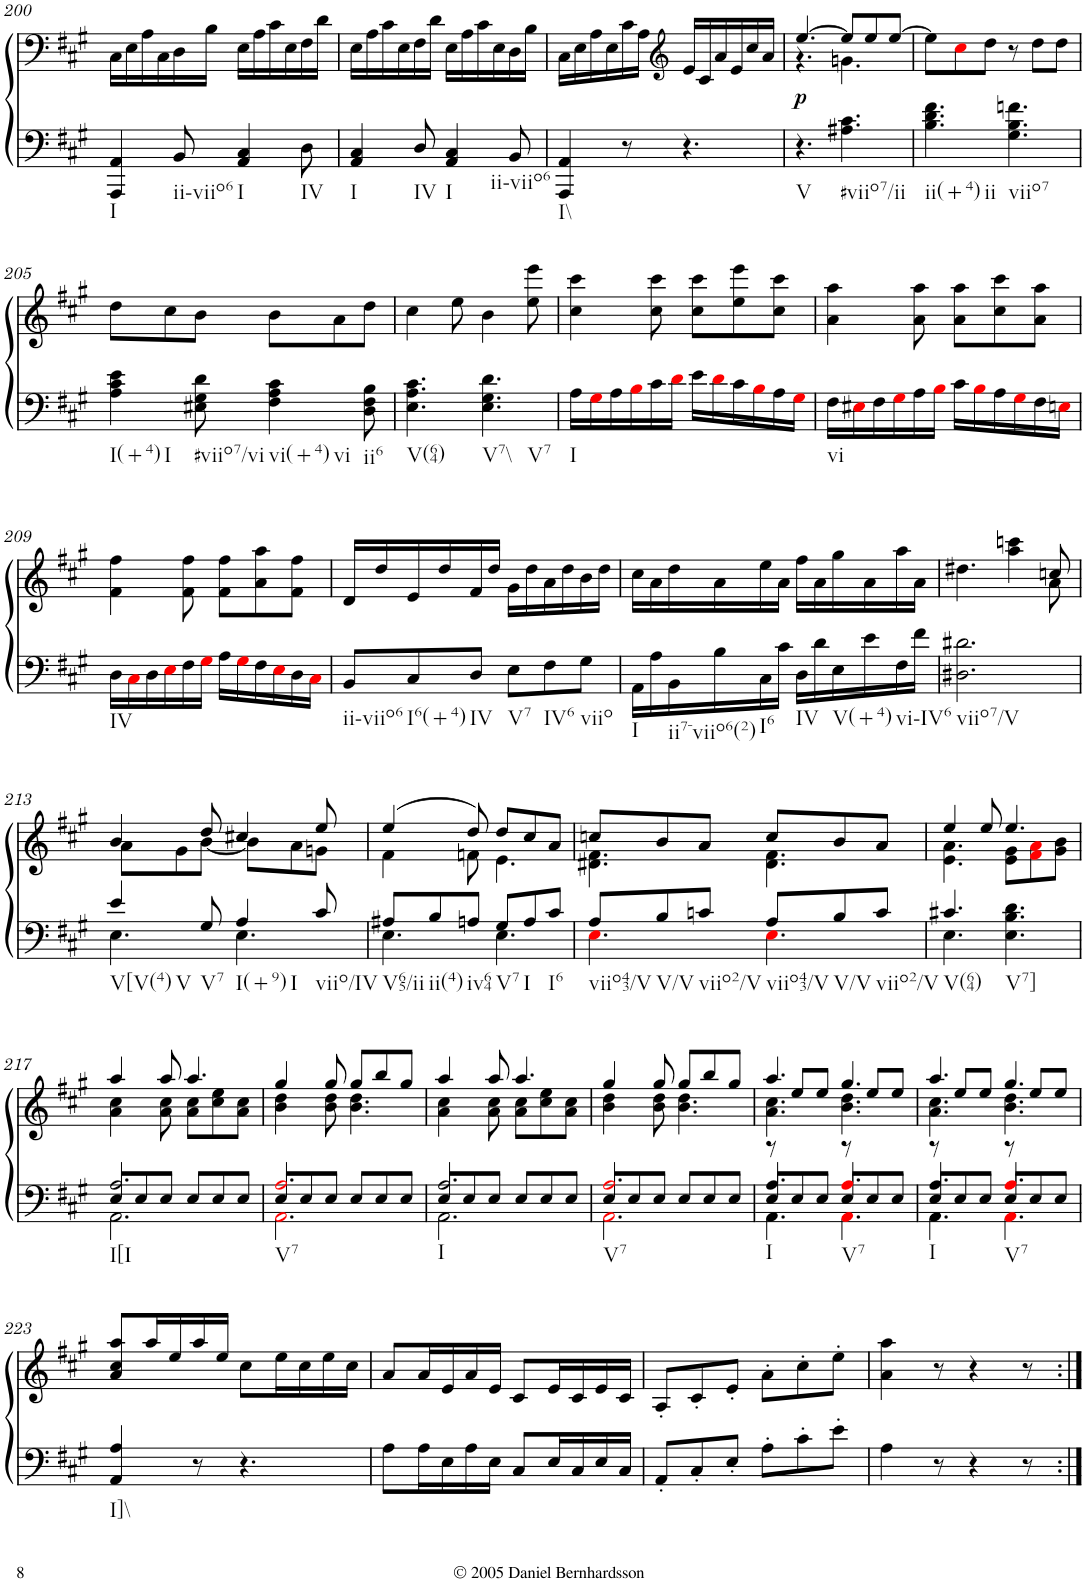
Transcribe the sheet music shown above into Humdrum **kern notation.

**kern	**kern	**dynam
*part1	*part1	*part1
*staff2	*staff1	*staff1/2
*I"Piano	*	*
*I'Pno.	*	*
!!LO:PB:g=z
*clefF4	*clefG2	*
*k[f#c#g#]	*k[f#c#g#]	*
*A:	*A:	*
*M6/8	*M6/8	*
=200	=200	=200
!LO:TX:b:t=I	!	!
4AAA/ 4AA/	16C#\LL	.
.	16E\	.
.	16A\	.
.	16C#\	.
!LO:TX:b:t=ii-viio6	!	!
8BB/	16D\	.
.	16B\JJ	.
!LO:TX:b:t=I	!	!
4AA/ 4C#/	16E\LL	.
.	16A\	.
.	16c#\	.
.	16E\	.
!LO:TX:b:t=IV	!	!
8D\	16F#\	.
.	16d\JJ	.
=201	=201	=201
!LO:TX:b:t=I	!	!
4AA/ 4C#/	16E\LL	.
.	16A\	.
.	16c#\	.
.	16E\	.
!LO:TX:b:t=IV	!	!
8D/	16F#\	.
.	16d\JJ	.
!LO:TX:b:t=I	!	!
4AA/ 4C#/	16E\LL	.
.	16A\	.
.	16c#\	.
.	16E\	.
!LO:TX:b:t=ii-viio6	!	!
8BB/	16D\	.
.	16B\JJ	.
=202	=202	=202
!LO:TX:b:t=I\\	!	!
4AAA/ 4AA/	16C#\LL	.
.	16E\	.
.	16A\	.
.	16E\	.
8r	16c#\	.
.	16A\JJ	.
*	*clefG2	*
4.r	16e/LL	.
.	16c#/	.
.	16a/	.
.	16e/	.
.	16cc#/	.
.	16a/JJ	.
=203	=203	=203
*	*^	*
!LO:TX:b:t=V	!	!	!
!	!	!	!LO:DY:b
4.r	[>4.ee/	4.r	p
!LO:TX:b:t=#viio7/ii	!	!	!
4.A#X\ 4.c#\	8ee/L]	4.gn\	.
.	8ee/	.	.
.	[>8ee/J	.	.
*	*v	*v	*
=204	=204	=204
!LO:TX:b:t=ii(+4)	!	!
!LO:TX:b:t=ii	!	!
4.B\ 4.d\ 4.f#\	8ee\L]	.
.	8cc#i\	.
.	8dd\J	.
!LO:TX:b:t=viio7	!	!
4.G#\ 4.B\ 4.fn\	8r	.
.	8dd\L	.
.	8dd\J	.
!!LO:LB:g=z
=205	=205	=205
!LO:TX:b:t=I(+4)	!	!
!LO:TX:b:t=I	!	!
4A\ 4c#\ 4e\	8dd\L	.
.	8cc#\	.
!LO:TX:b:t=#viio7/vi	!	!
8E#X\ 8G#\ 8d\	8b\J	.
!LO:TX:b:t=vi(+4)	!	!
!LO:TX:b:t=vi	!	!
4F#\ 4A\ 4c#\	8b\L	.
.	8a\	.
!LO:TX:b:t=ii6	!	!
8D\ 8F#\ 8B\	8dd\J	.
=206	=206	=206
!LO:TX:b:t=V(64)	!	!
4.E\ 4.A\ 4.c#\	4cc#\	.
.	8ee\	.
!LO:TX:b:t=V7\\	!	!
!LO:TX:b:t=V7	!	!
4.E\ 4.G#\ 4.d\	4b\	.
.	8ee\ 8eee\	.
=207	=207	=207
!LO:TX:b:t=I	!	!
16A\LL	4cc#\ 4ccc#\	.
16G#i\	.	.
16A\	.	.
16Bi\	.	.
16c#\	8cc#\ 8ccc#\	.
16di\JJ	.	.
16e\LL	8cc#\ 8ccc#\L	.
16di\	.	.
16c#\	8ee\ 8eee\	.
16Bi\	.	.
16A\	8cc#\ 8ccc#\J	.
16G#i\JJ	.	.
=208	=208	=208
!LO:TX:b:t=vi	!	!
16F#\LL	4a\ 4aa\	.
16E#Xi\	.	.
16F#\	.	.
16G#i\	.	.
16A\	8a\ 8aa\	.
16Bi\JJ	.	.
16c#\LL	8a\ 8aa\L	.
16Bi\	.	.
16A\	8cc#\ 8ccc#\	.
16G#i\	.	.
16F#\	8a\ 8aa\J	.
16Eni\JJ	.	.
!!LO:LB:g=z
=209	=209	=209
!LO:TX:b:t=IV	!	!
16D\LL	4f#\ 4ff#\	.
16C#i\	.	.
16D\	.	.
16Ei\	.	.
16F#\	8f#\ 8ff#\	.
16G#i\JJ	.	.
16A\LL	8f#\ 8ff#\L	.
16G#i\	.	.
16F#\	8a\ 8aa\	.
16Ei\	.	.
16D\	8f#\ 8ff#\J	.
16C#i\JJ	.	.
=210	=210	=210
!LO:TX:b:t=ii-viio6	!	!
8BB/L	16d/LL	.
.	16dd/	.
!LO:TX:b:t=I6(+4)	!	!
8C#/	16e/	.
.	16dd/	.
!LO:TX:b:t=IV	!	!
8D/J	16f#/	.
.	16dd/JJ	.
!LO:TX:b:t=V7	!	!
8E\L	16g#\LL	.
.	16dd\	.
!LO:TX:b:t=IV6	!	!
8F#\	16a\	.
.	16dd\	.
!LO:TX:b:t=viio	!	!
8G#\J	16b\	.
.	16dd\JJ	.
=211	=211	=211
!LO:TX:b:t=I	!	!
16AA\LL	16cc#\LL	.
16A\	16a\	.
!LO:TX:b:t=ii7-viio6(2)	!	!
16BB\	16dd\	.
16B\	16a\	.
!LO:TX:b:t=I6	!	!
16C#\	16ee\	.
16c#\JJ	16a\JJ	.
!LO:TX:b:t=IV	!	!
16D\LL	16ff#\LL	.
16d\	16a\	.
!LO:TX:b:t=V(+4)	!	!
16E\	16gg#\	.
16e\	16a\	.
!LO:TX:b:t=vi-IV6	!	!
16F#\	16aa\	.
16f#\JJ	16a\JJ	.
=212	=212	=212
*	*^	*
!LO:TX:b:t=viio7/V	!	!	!
2.D#X\ 2.d#X\	4.dd#X\	4.ryy	.
.	4aa\ 4cccn\	8ryy	.
.	.	8ryy	.
.	8ccn/	8a\	.
!!LO:LB:g=z	!!
=213	=213	=213	=213
*^	*	*	*
!LO:TX:b:t=V[V(4)	!	!	!	!
!LO:TX:b:t=V	!	!	!	!
4e/	4.E\	4b/	8a\L	.
.	.	.	8g#\	.
!LO:TX:b:t=V7	!	!	!	!
8G#/	.	8dd/	[<8b\J	.
!LO:TX:b:t=I(+9)	!	!	!	!
!LO:TX:b:t=I	!	!	!	!
4A/	4.E\	4cc#X/	8b\L]	.
.	.	.	8a\	.
!LO:TX:b:t=viio/IV	!	!	!	!
8c#/	.	8ee/	8gn\J	.
=214	=214	=214	=214	=214
!LO:TX:b:t=V65/ii	!	!	!	!
8A#X/L	4.E\	(4ee/	4f#\	.
!LO:TX:b:t=ii(4)	!	!	!	!
8B/	.	.	.	.
!LO:TX:b:t=iv64	!	!	!	!
8An/J	.	8dd/)	8fn\	.
!LO:TX:b:t=V7	!	!	!	!
8G#/L	4.E\	8dd/L	4.e\	.
!LO:TX:b:t=I	!	!	!	!
8A/	.	8cc#/	.	.
!LO:TX:b:t=I6	!	!	!	!
8c#/J	.	8a/J	.	.
=215	=215	=215	=215	=215
!LO:TX:b:t=viio43/V	!	!	!	!
8A/L	4.Ei\	8ccn/L	4.d#X\ 4.f#\	.
!LO:TX:b:t=V/V	!	!	!	!
8B/	.	8b/	.	.
!LO:TX:b:t=viio2/V	!	!	!	!
8cn/J	.	8a/J	.	.
!LO:TX:b:t=viio43/V	!	!	!	!
8A/L	4.Ei\	8cc/L	4.d#\ 4.f#\	.
!LO:TX:b:t=V/V	!	!	!	!
8B/	.	8b/	.	.
!LO:TX:b:t=viio2/V	!	!	!	!
8c/J	.	8a/J	.	.
=216	=216	=216	=216	=216
!LO:TX:b:t=V(64)	!	!	!	!
4.c#X/	4.E\	4ee/	4.e\ 4.a\	.
.	.	8ee/	.	.
!LO:TX:b:t=V7]	!	!	!	!
4.E\ 4.B\ 4.d\	4.ryy	4.ee/	8e\ 8g#\L	.
.	.	.	8f#i\ 8ai\	.
.	.	.	8g#\ 8b\J	.
!!LO:LB:g=z	!!
=217	=217	=217	=217	=217
*	*^	*	*	*
!LO:TX:b:t=I[I	!	!	!	!	!
2.A/	2.AA\	8E/L	4aa/	4a\ 4cc#\	.
.	.	8E/	.	.	.
.	.	8E/J	8aa/	8a\ 8cc#\	.
.	.	8E/L	4.aa/	8a\ 8cc#\L	.
.	.	8E/	.	8cc#\ 8ee\	.
.	.	8E/J	.	8a\ 8cc#\J	.
=218	=218	=218	=218	=218	=218
!LO:TX:b:t=V7	!	!	!	!	!
2.Ai/	2.AAi\	8E/L	4gg#/	4b\ 4dd\	.
.	.	8E/	.	.	.
.	.	8E/J	8gg#/	8b\ 8dd\	.
.	.	8E/L	8gg#/L	4.b\ 4.dd\	.
.	.	8E/	8bb/	.	.
.	.	8E/J	8gg#/J	.	.
=219	=219	=219	=219	=219	=219
!LO:TX:b:t=I	!	!	!	!	!
2.A/	2.AA\	8E/L	4aa/	4a\ 4cc#\	.
.	.	8E/	.	.	.
.	.	8E/J	8aa/	8a\ 8cc#\	.
.	.	8E/L	4.aa/	8a\ 8cc#\L	.
.	.	8E/	.	8cc#\ 8ee\	.
.	.	8E/J	.	8a\ 8cc#\J	.
=220	=220	=220	=220	=220	=220
!LO:TX:b:t=V7	!	!	!	!	!
2.Ai/	2.AAi\	8E/L	4gg#/	4b\ 4dd\	.
.	.	8E/	.	.	.
.	.	8E/J	8gg#/	8b\ 8dd\	.
.	.	8E/L	8gg#/L	4.b\ 4.dd\	.
.	.	8E/	8bb/	.	.
.	.	8E/J	8gg#/J	.	.
=221	=221	=221	=221	=221	=221
*	*	*	*	*^	*
!LO:TX:b:t=I	!	!	!	!	!	!
4.A/	4.AA\	8E/L	4.aa/	4.a\ 4.cc#\	8r	.
.	.	8E/	.	.	8ee/L	.
.	.	8E/J	.	.	8ee/J	.
!LO:TX:b:t=V7	!	!	!	!	!	!
4.Ai/	4.AAi\	8E/L	4.gg#/	4.b\ 4.dd\	8r	.
.	.	8E/	.	.	8ee/L	.
.	.	8E/J	.	.	8ee/J	.
=222	=222	=222	=222	=222	=222	=222
!LO:TX:b:t=I	!	!	!	!	!	!
4.A/	4.AA\	8E/L	4.aa/	4.a\ 4.cc#\	8r	.
.	.	8E/	.	.	8ee/L	.
.	.	8E/J	.	.	8ee/J	.
!LO:TX:b:t=V7	!	!	!	!	!	!
4.Ai/	4.AAi\	8E/L	4.gg#/	4.b\ 4.dd\	8r	.
.	.	8E/	.	.	8ee/L	.
.	.	8E/J	.	.	8ee/J	.
!!LO:LB:g=z
=223	=223	=223	=223	=223	=223	=223
!LO:TX:b:t=I]\\	!	!	!	!	!	!
*v	*v	*v	*	*	*	*
*	*v	*v	*v	*
4AA/ 4A/	8a/ 8cc#/ 8aa/L	.
.	16aa/L	.
.	16ee/	.
8r	16aa/	.
.	16ee/JJ	.
4.r	8cc#\L	.
.	16ee\L	.
.	16cc#\	.
.	16ee\	.
.	16cc#\JJ	.
=224	=224	=224
8A\L	8a/L	.
16A\L	16a/L	.
16E\	16e/	.
16A\	16a/	.
16E\JJ	16e/JJ	.
8C#/L	8c#/L	.
16E/L	16e/L	.
16C#/	16c#/	.
16E/	16e/	.
16C#/JJ	16c#/JJ	.
=225	=225	=225
8AA'/L	8A'/L	.
8C#'/	8c#'/	.
8E'/J	8e'/J	.
8A'\L	8a'\L	.
8c#'\	8cc#'\	.
8e'\J	8ee'\J	.
=226	=226	=226
4A\	4a\ 4aa\	.
8r	8r	.
4r	4r	.
8r	8r	.
=:|!	=:|!	=:|!
*-	*-	*-
